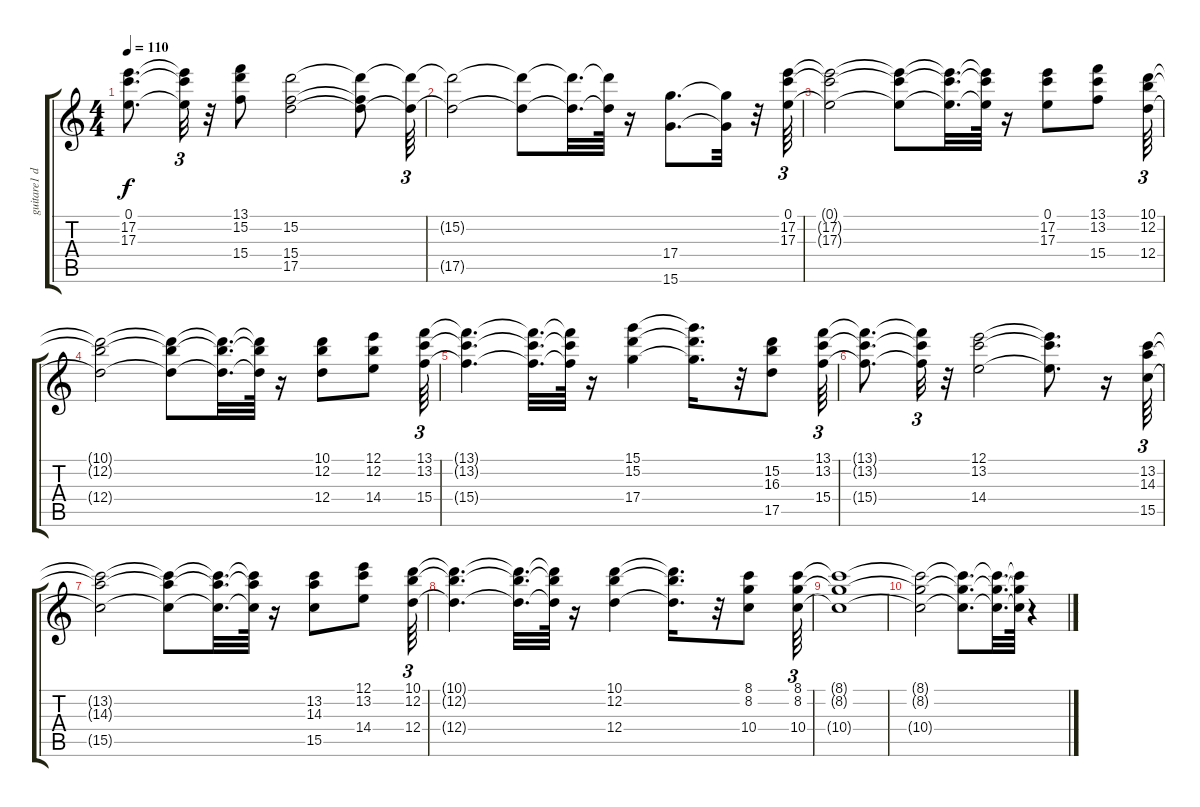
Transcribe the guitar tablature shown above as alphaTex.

\track ("guitare1 disto" "guitare1 d") {instrument distortionguitar}
\staff {score tabs}
\tuning (E4 B3 G3 D3 A2 E2) {hide}
\ts (4 4)
\tempo 110
\clef g2
\ks c
(0.1{t} 17.2{t} 17.3{t}).8{d dy f} (0.1{t} 17.2{t} 17.3{t}).32{tu (3 2)} r.32 (13.1 15.2 15.4).8 (15.2 15.4 17.5).2 (15.2{t} 15.4{t} 17.5{t}).8 (15.2{t} 17.5{t}).64{tu (3 2)} |
(15.2{t} 17.5{t}).2 (15.2{t} 17.5{t}).8 (15.2{t} 17.5{t}).32{d} (15.2{t} 17.5{t}).64 r.16 (17.4 15.6).8{d} (17.4{t} 15.6{t}).32 r.32 (0.1 17.2 17.3).64{tu (3 2)} |
(0.1{t} 17.2{t} 17.3{t}).2 (0.1{t} 17.2{t} 17.3{t}).8 (0.1{t} 17.2{t} 17.3{t}).32{d} (0.1{t} 17.2{t} 17.3{t}).64 r.16 (0.1 17.2 17.3).8 (13.1 13.2 15.4).8 (10.1 12.2 12.4).64{tu (3 2)} |
(10.1{t} 12.2{t} 12.4{t}).2 (10.1{t} 12.2{t} 12.4{t}).8 (10.1{t} 12.2{t} 12.4{t}).32{d} (10.1{t} 12.2{t} 12.4{t}).64 r.16 (10.1 12.2 12.4).8 (12.1 12.2 14.4).8 (13.1 13.2 15.4).64{tu (3 2)} |
(13.1{t} 13.2{t} 15.4{t}).4{d} (13.1{t} 13.2{t} 15.4{t}).32{d} (13.1{t} 13.2{t} 15.4{t}).64 r.16 (15.1 15.2 17.4).4 (15.1{t} 15.2{t} 17.4{t}).16{d} r.32 (15.2 16.3 17.5).8 (13.1 13.2 15.4).64{tu (3 2)} |
(13.1{t} 13.2{t} 15.4{t}).8{d} (13.1{t} 13.2{t} 15.4{t}).32{tu (3 2)} r.32 (12.1 13.2 14.4).2 (12.1{t} 13.2{t} 14.4{t}).8{d} r.16 (13.2 14.3 15.5).64{tu (3 2)} |
(13.2{t} 14.3{t} 15.5{t}).2 (13.2{t} 14.3{t} 15.5{t}).8 (13.2{t} 14.3{t} 15.5{t}).32{d} (13.2{t} 14.3{t} 15.5{t}).64 r.16 (13.2 14.3 15.5).8 (12.1 13.2 14.4).8 (10.1 12.2 12.4).64{tu (3 2)} |
(10.1{t} 12.2{t} 12.4{t}).4{d} (10.1{t} 12.2{t} 12.4{t}).32{d} (10.1{t} 12.2{t} 12.4{t}).64 r.16 (10.1 12.2 12.4).4 (10.1{t} 12.2{t} 12.4{t}).16{d} r.32 (8.1 8.2 10.4).8 (8.1 8.2 10.4).64{tu (3 2)} |
(8.1{t} 8.2{t} 10.4{t}).1 |
(8.1{t} 8.2{t} 10.4{t}).2 (8.1{t} 8.2{t} 10.4{t}).8{d} (8.1{t} 8.2{t} 10.4{t}).32{d} (8.1{t} 8.2{t} 10.4{t}).64 r.4
